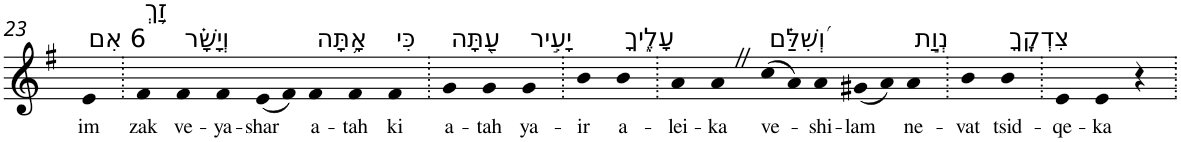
**kern	**text
*part1	*part1
*staff1	*staff1
*I"Piano	*
*I'Pno	*
!!LO:PB:g=z
*clefG2	*
*k[f#]	*
*G:	*
=23	=23
!LO:TX:a:t=6 אִם	!
!	!LO:LY:b
4e	im
=24.	=24.
!LO:TX:a:t=זַ֥ךְ	!
!	!LO:LY:b
4f#	zak
!LO:TX:a:t=וְיָשָׁ֗ר	!
!	!LO:LY:b
4f#	ve-
!	!LO:LY:b
4f#	-ya-
!	!LO:LY:b
(8e	-shar
8f#)	.
!LO:TX:a:t=אָ֥תָּה	!
!	!LO:LY:b
4f#	a-
!	!LO:LY:b
4f#	-tah
!LO:TX:a:t=כִּי	!
!	!LO:LY:b
4f#	ki
=25.	=25.
!LO:TX:a:t=עַ֭תָּה	!
!	!LO:LY:b
4g	a-
!	!LO:LY:b
4g	-tah
!LO:TX:a:t=יָעִ֣יר	!
!	!LO:LY:b
4g	ya-
=26.	=26.
!	!LO:LY:b
4b	-ir
!LO:TX:a:t=עָלֶ֑יךָ	!
!	!LO:LY:b
4b	a-
=27.	=27.
!	!LO:LY:b
4a	-lei-
!	!LO:LY:b
4aZ	-ka
!LO:TX:a:t=וְ֝שִׁלַּ֗ם	!
!	!LO:LY:b
(8cc	ve-
8a)	.
!	!LO:LY:b
4a	-shi-
!	!LO:LY:b
(8g#X	-lam
8a)	.
!LO:TX:a:t=נְוַ֣ת	!
!	!LO:LY:b
4a	ne-
=28.	=28.
!	!LO:LY:b
4b	-vat
!LO:TX:a:t=צִדְקֶֽךָ	!
!	!LO:LY:b
4b	tsid-
=29.	=29.
!	!LO:LY:b
4e	-qe-
!	!LO:LY:b
4e	-ka
4r	.
=.	=.
*-	*-
